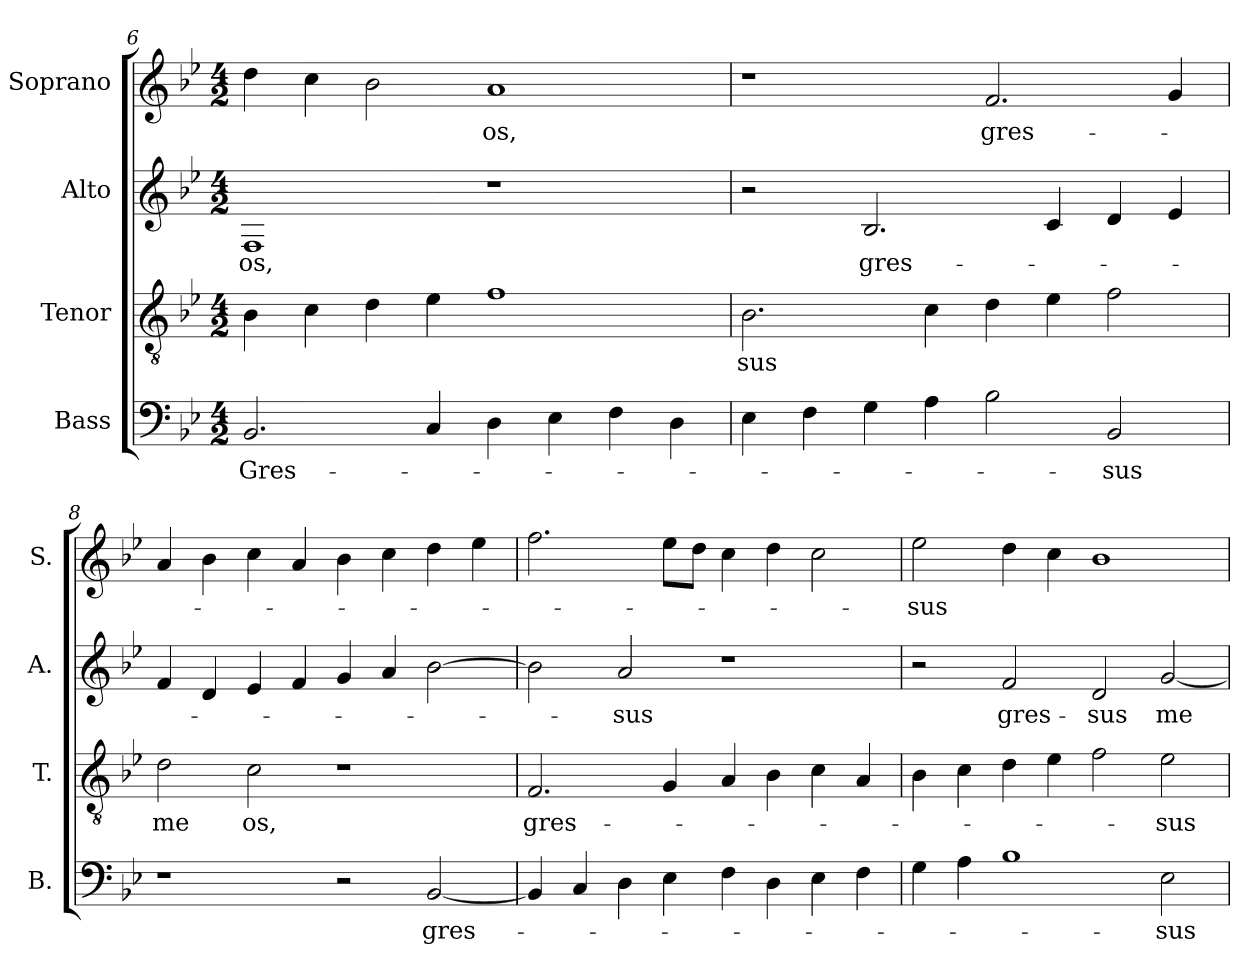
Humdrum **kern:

**kern	**text	**kern	**text	**kern	**text	**kern	**text
*part4	*part4	*part3	*part3	*part2	*part2	*part1	*part1
*staff4	*staff4	*staff3	*staff3	*staff2	*staff2	*staff1	*staff1
*I"Bass	*	*I"Tenor	*	*I"Alto	*	*I"Soprano	*
*I'B.	*	*I'T.	*	*I'A.	*	*I'S.	*
*clefF4	*	*clefGv2	*	*clefG2	*	*clefG2	*
*	*	*ITrd7c12	*	*	*	*	*
*k[b-e-]	*	*k[b-e-]	*	*k[b-e-]	*	*k[b-e-]	*
*B-:	*	*B-:	*	*B-:	*	*B-:	*
*M4/2	*	*M4/2	*	*M4/2	*	*M4/2	*
=6	=6	=6	=6	=6	=6	=6	=6
!	!LO:LY:b:color=#000000	!	!	!	!	!	!
!	!	!	!	!	!LO:LY:b:color=#000000	!	!
2.BB-i/	Gres-	4BB-i\	.	1Fi	os,	4ddi\	.
.	.	4Ci\	.	.	.	4cci\	.
.	.	4Di\	.	.	.	2b-i\	.
4Ci/	.	4E-i\	.	.	.	.	.
!	!	!	!	!	!	!	!LO:LY:b:color=#000000
4Di\	.	1Fi	.	1r	.	1ai	os,
4E-i\	.	.	.	.	.	.	.
4Fi\	.	.	.	.	.	.	.
4Di\	.	.	.	.	.	.	.
!!LO:LB:g=z
=7	=7	=7	=7	=7	=7	=7	=7
!	!	!	!LO:LY:b:color=#000000	!	!	!	!
4E-i\	.	2.BB-i\	-sus	2r	.	1r	.
4Fi\	.	.	.	.	.	.	.
!	!	!	!	!	!LO:LY:b:color=#000000	!	!
4Gi\	.	.	.	2.B-i/	gres-	.	.
4Ai\	.	4Ci\	.	.	.	.	.
!	!	!	!	!	!	!	!LO:LY:b:color=#000000
2B-i\	.	4Di\	.	.	.	2.fi/	gres-
.	.	4E-i\	.	4ci/	.	.	.
!	!LO:LY:b:color=#000000	!	!	!	!	!	!
2BB-i/	-sus	2Fi\	.	4di/	.	.	.
.	.	.	.	4e-i/	.	4gi/	.
=8	=8	=8	=8	=8	=8	=8	=8
!	!	!	!LO:LY:b:color=#000000	!	!	!	!
1r	.	2Di\	me	4fi/	.	4ai/	.
.	.	.	.	4di/	.	4b-i\	.
!	!	!	!LO:LY:b:color=#000000	!	!	!	!
.	.	2Ci\	os,	4e-i/	.	4cci\	.
.	.	.	.	4fi/	.	4ai/	.
2r	.	1r	.	4gi/	.	4b-i\	.
.	.	.	.	4ai/	.	4cci\	.
!	!LO:LY:b:color=#000000	!	!	!	!	!	!
[2BB-i/	gres-	.	.	[2b-i\	.	4ddi\	.
.	.	.	.	.	.	4ee-i\	.
=9	=9	=9	=9	=9	=9	=9	=9
!	!	!	!LO:LY:b:color=#000000	!	!	!	!
4BB-i/]	.	2.FFi/	gres-	2b-i\]	.	2.ffi\	.
4Ci/	.	.	.	.	.	.	.
!	!	!	!	!	!LO:LY:b:color=#000000	!	!
4Di\	.	.	.	2ai/	-sus	.	.
4E-i\	.	4GGi/	.	.	.	8ee-i\L	.
.	.	.	.	.	.	8ddi\J	.
4Fi\	.	4AAi/	.	1r	.	4cci\	.
4Di\	.	4BB-i\	.	.	.	4ddi\	.
4E-i\	.	4Ci\	.	.	.	2cci\	.
4Fi\	.	4AAi/	.	.	.	.	.
=10	=10	=10	=10	=10	=10	=10	=10
!	!	!	!	!	!	!	!LO:LY:b:color=#000000
4Gi\	.	4BB-i\	.	2r	.	2ee-i\	-sus
4Ai\	.	4Ci\	.	.	.	.	.
!	!	!	!	!	!LO:LY:b:color=#000000	!	!
1B-i	.	4Di\	.	2fi/	gres-	4ddi\	.
.	.	4E-i\	.	.	.	4cci\	.
!	!	!	!	!	!LO:LY:b:color=#000000	!	!
.	.	2Fi\	.	2di/	-sus	1b-i	.
!	!LO:LY:b:color=#000000	!	!	!	!	!	!
!	!	!	!LO:LY:b:color=#000000	!	!	!	!
!	!	!	!	!	!LO:LY:b:color=#000000	!	!
2E-i\	-sus	2E-i\	-sus	[2gi/	me-	.	.
=	=	=	=	=	=	=	=
*-	*-	*-	*-	*-	*-	*-	*-
